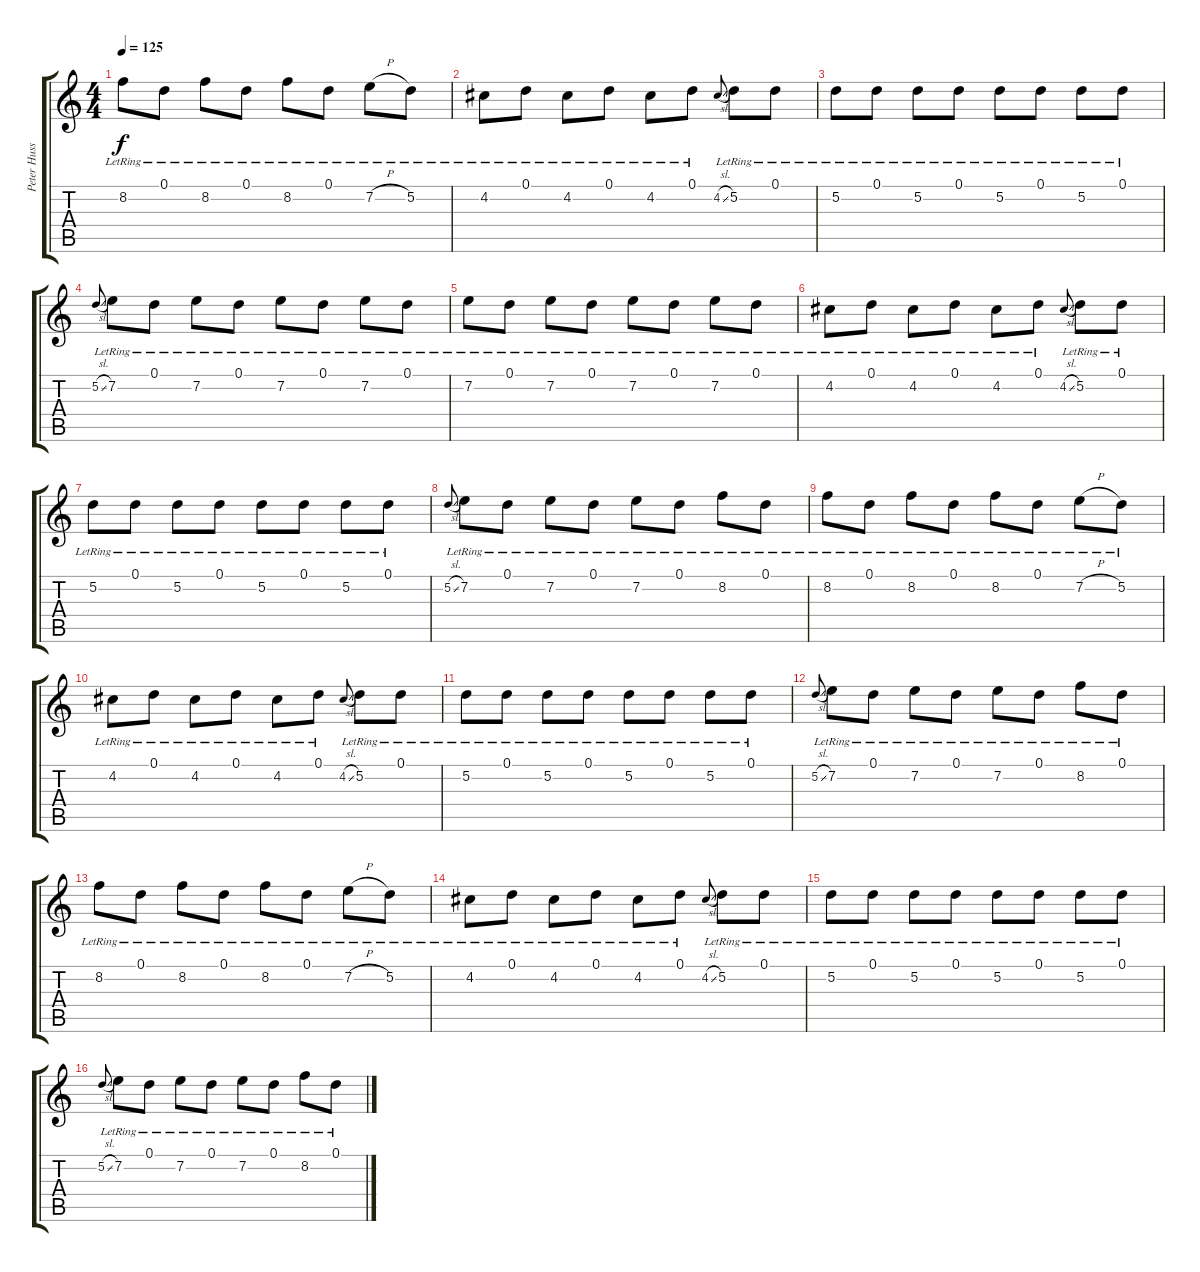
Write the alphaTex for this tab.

\track ("Peter Huss" "Peter Huss") {instrument acousticguitarsteel}
\staff {score tabs}
\tuning (D4 A3 F3 C3 G2 D2) {hide}
\ts (4 4)
\tempo 125
\clef g2
\ks c
8.2{lr}.8{dy f} 0.1{lr}.8 8.2{lr}.8 0.1{lr}.8 8.2{lr}.8 0.1{lr}.8 7.2{h lr}.8 5.2{lr}.8 |
4.2{lr}.8 0.1{lr}.8 4.2{lr}.8 0.1{lr}.8 4.2{lr}.8 0.1{lr}.8 4.2{sl}.8{gr onbeat} 5.2{lr}.8 0.1{lr}.8 |
5.2{lr}.8 0.1{lr}.8 5.2{lr}.8 0.1{lr}.8 5.2{lr}.8 0.1{lr}.8 5.2{lr}.8 0.1{lr}.8 |
5.2{sl}.8{gr onbeat} 7.2{lr}.8 0.1{lr}.8 7.2{lr}.8 0.1{lr}.8 7.2{lr}.8 0.1{lr}.8 7.2{lr}.8 0.1{lr}.8 |
7.2{lr}.8 0.1{lr}.8 7.2{lr}.8 0.1{lr}.8 7.2{lr}.8 0.1{lr}.8 7.2{lr}.8 0.1{lr}.8 |
4.2{lr}.8 0.1{lr}.8 4.2{lr}.8 0.1{lr}.8 4.2{lr}.8 0.1{lr}.8 4.2{sl}.8{gr onbeat} 5.2{lr}.8 0.1{lr}.8 |
5.2{lr}.8 0.1{lr}.8 5.2{lr}.8 0.1{lr}.8 5.2{lr}.8 0.1{lr}.8 5.2{lr}.8 0.1{lr}.8 |
5.2{sl}.8{gr onbeat} 7.2{lr}.8 0.1{lr}.8 7.2{lr}.8 0.1{lr}.8 7.2{lr}.8 0.1{lr}.8 8.2{lr}.8 0.1{lr}.8 |
8.2{lr}.8 0.1{lr}.8 8.2{lr}.8 0.1{lr}.8 8.2{lr}.8 0.1{lr}.8 7.2{h lr}.8 5.2{lr}.8 |
4.2{lr}.8 0.1{lr}.8 4.2{lr}.8 0.1{lr}.8 4.2{lr}.8 0.1{lr}.8 4.2{sl}.8{gr onbeat} 5.2{lr}.8 0.1{lr}.8 |
5.2{lr}.8 0.1{lr}.8 5.2{lr}.8 0.1{lr}.8 5.2{lr}.8 0.1{lr}.8 5.2{lr}.8 0.1{lr}.8 |
5.2{sl}.8{gr onbeat} 7.2{lr}.8{volume 7} 0.1{lr}.8 7.2{lr}.8 0.1{lr}.8 7.2{lr}.8 0.1{lr}.8 8.2{lr}.8 0.1{lr}.8 |
8.2{lr}.8 0.1{lr}.8 8.2{lr}.8 0.1{lr}.8 8.2{lr}.8 0.1{lr}.8 7.2{h lr}.8 5.2{lr}.8 |
4.2{lr}.8 0.1{lr}.8 4.2{lr}.8 0.1{lr}.8 4.2{lr}.8 0.1{lr}.8 4.2{sl}.8{gr onbeat} 5.2{lr}.8 0.1{lr}.8 |
5.2{lr}.8 0.1{lr}.8 5.2{lr}.8 0.1{lr}.8 5.2{lr}.8 0.1{lr}.8 5.2{lr}.8 0.1{lr}.8 |
5.2{sl}.8{gr onbeat} 7.2{lr}.8{volume 2} 0.1{lr}.8 7.2{lr}.8 0.1{lr}.8 7.2{lr}.8 0.1{lr}.8 8.2{lr}.8 0.1{lr}.8
